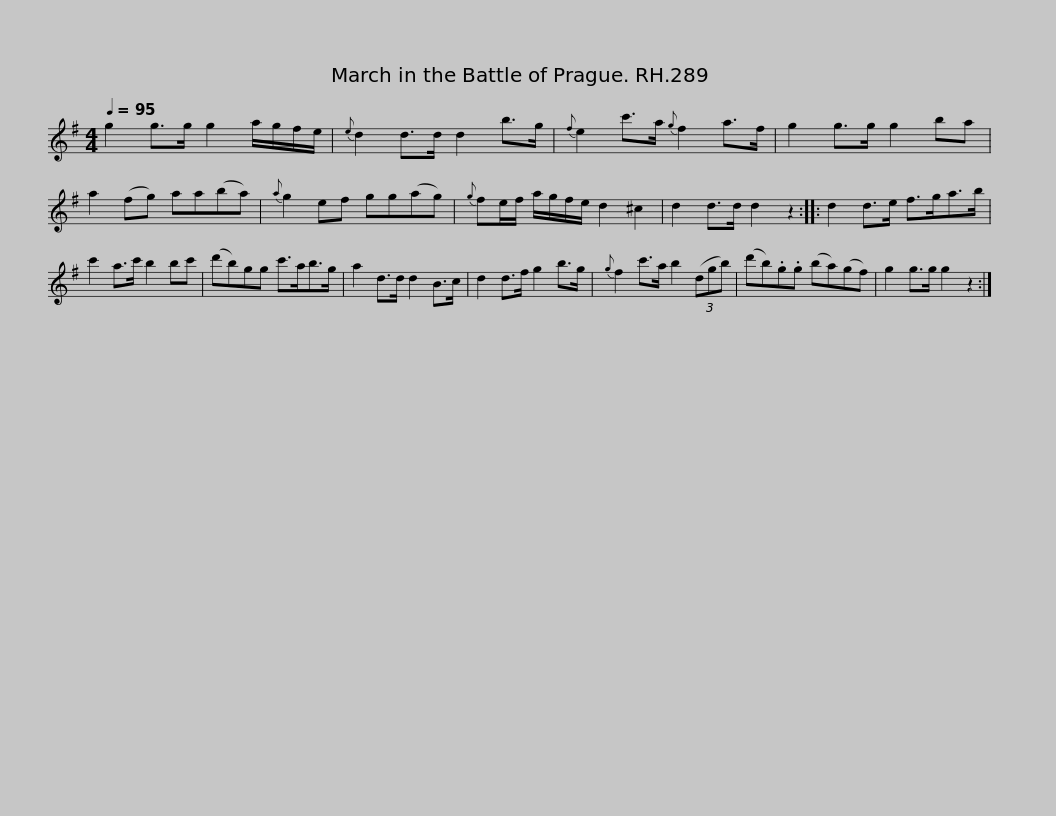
X:1
L:1/8
Q:1/4=95
M:4/4
I:linebreak $
K:G
V:1 treble
V:1
 g2 g>g g2 a/g/f/e/ |{e} d2 d>d d2 b>g |{f} e2 c'>a{g} f2 a>f | g2 g>g g2 ba |$ a2 (fg) aa(ba) | %5
{a} g2 ef gg(ag) |{g} fe/f/ a/g/f/e/ d2 ^c2 | d2 d>d d2 z2 ::$ d2 d>e f>ga>b | c'2 a>c' b2 bc' | %10
 (d'b)gg c'>ab>g | a2 d>d d2 B>c |$ d2 d>f g2 b>g |{g} f2 c'>a b2 (3(dgb) | (d'b).g.g (ba)(gf) | %15
 g2 g>g g2 z2 :| %16
